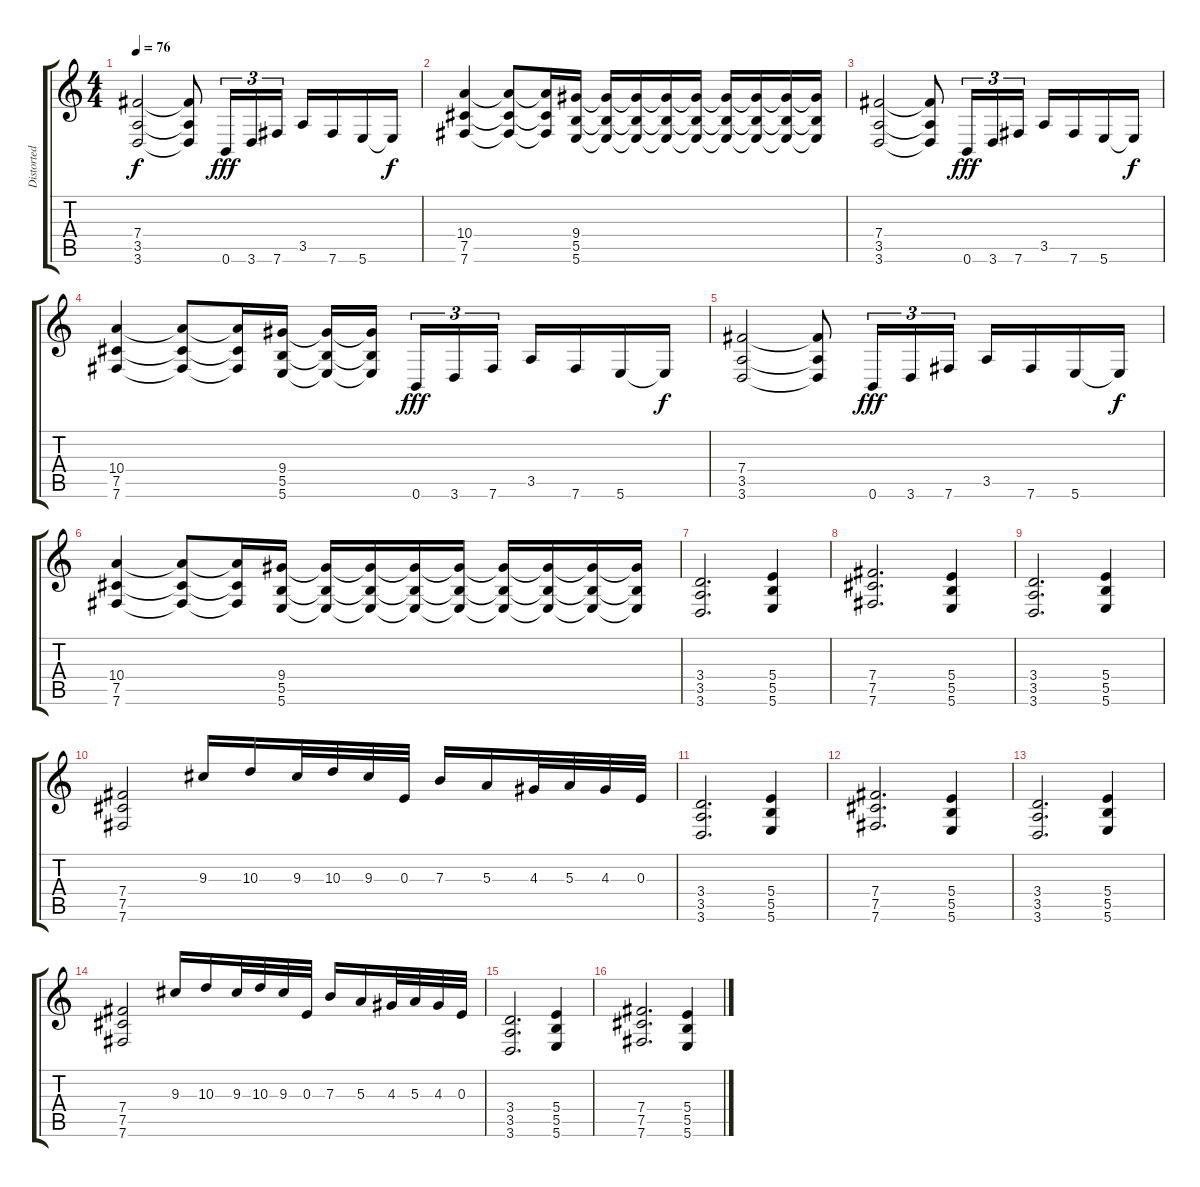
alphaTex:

\track ("Distorted Right" "Distorted ") {instrument distortionguitar}
\staff {score tabs}
\tuning (Db4 Ab3 E3 B2 Gb2 B1) {hide}
\ts (4 4)
\tempo 76
\clef g2
\ks c
(7.4 3.5 3.6).2{dy f} (7.4{t} 3.5{t} 3.6{t}).8 0.6.16{tu (3 2) dy fff} 3.6.16{tu (3 2)} 7.6.16{tu (3 2)} 3.5.16 7.6.16 5.6.16 5.6{t}.16{dy f} |
(10.4 7.5 7.6).4 (10.4{t} 7.5{t} 7.6{t}).8 (10.4{t} 7.5{t} 7.6{t}).16 (9.4 5.5 5.6).16 (9.4{t} 5.5{t} 5.6{t}).16 (9.4{t} 5.5{t} 5.6{t}).16 (9.4{t} 5.5{t} 5.6{t}).16 (9.4{t} 5.5{t} 5.6{t}).16 (9.4{t} 5.5{t} 5.6{t}).16 (9.4{t} 5.5{t} 5.6{t}).16 (9.4{t} 5.5{t} 5.6{t}).16 (9.4{t} 5.5{t} 5.6{t}).16 |
(7.4 3.5 3.6).2 (7.4{t} 3.5{t} 3.6{t}).8 0.6.16{tu (3 2) dy fff} 3.6.16{tu (3 2)} 7.6.16{tu (3 2)} 3.5.16 7.6.16 5.6.16 5.6{t}.16{dy f} |
(10.4 7.5 7.6).4 (10.4{t} 7.5{t} 7.6{t}).8 (10.4{t} 7.5{t} 7.6{t}).16 (9.4 5.5 5.6).16 (9.4{t} 5.5{t} 5.6{t}).16 (9.4{t} 5.5{t} 5.6{t}).16 0.6.16{tu (3 2) dy fff} 3.6.16{tu (3 2)} 7.6.16{tu (3 2)} 3.5.16 7.6.16 5.6.16 5.6{t}.16{dy f} |
(7.4 3.5 3.6).2 (7.4{t} 3.5{t} 3.6{t}).8 0.6.16{tu (3 2) dy fff} 3.6.16{tu (3 2)} 7.6.16{tu (3 2)} 3.5.16 7.6.16 5.6.16 5.6{t}.16{dy f} |
(10.4 7.5 7.6).4 (10.4{t} 7.5{t} 7.6{t}).8 (10.4{t} 7.5{t} 7.6{t}).16 (9.4 5.5 5.6).16 (9.4{t} 5.5{t} 5.6{t}).16 (9.4{t} 5.5{t} 5.6{t}).16 (9.4{t} 5.5{t} 5.6{t}).16 (9.4{t} 5.5{t} 5.6{t}).16 (9.4{t} 5.5{t} 5.6{t}).16 (9.4{t} 5.5{t} 5.6{t}).16 (9.4{t} 5.5{t} 5.6{t}).16 (9.4{t} 5.5{t} 5.6{t}).16 |
(3.4 3.5 3.6).2{d} (5.4 5.5 5.6).4 |
(7.4 7.5 7.6).2{d} (5.4 5.5 5.6).4 |
(3.4 3.5 3.6).2{d} (5.4 5.5 5.6).4 |
(7.4 7.5 7.6).2 9.3.16 10.3.16 9.3.32 10.3.32 9.3.32 0.3.32 7.3.16 5.3.16 4.3.32 5.3.32 4.3.32 0.3.32 |
(3.4 3.5 3.6).2{d} (5.4 5.5 5.6).4 |
(7.4 7.5 7.6).2{d} (5.4 5.5 5.6).4 |
(3.4 3.5 3.6).2{d} (5.4 5.5 5.6).4 |
(7.4 7.5 7.6).2 9.3.16 10.3.16 9.3.32 10.3.32 9.3.32 0.3.32 7.3.16 5.3.16 4.3.32 5.3.32 4.3.32 0.3.32 |
(3.4 3.5 3.6).2{d} (5.4 5.5 5.6).4 |
(7.4 7.5 7.6).2{d} (5.4 5.5 5.6).4
